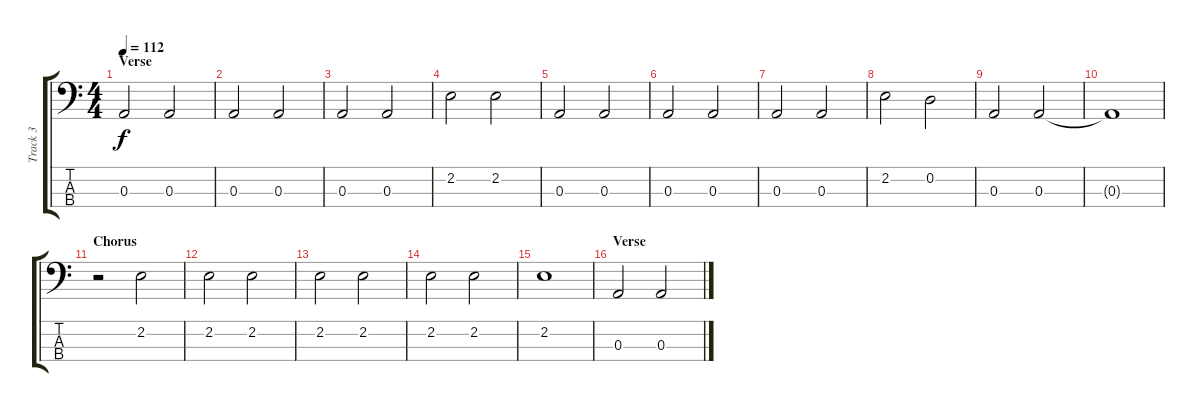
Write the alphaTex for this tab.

\track ("Track 3" "Track 3") {instrument electricbassfinger}
\staff {score tabs}
\tuning (G2 D2 A1 E1) {hide}
\ts (4 4)
\section ("" "Verse")
\tempo 112
\clef f4
\ks c
0.3.2{dy f} 0.3.2 |
0.3.2 0.3.2 |
0.3.2 0.3.2 |
2.2.2 2.2.2 |
0.3.2 0.3.2 |
0.3.2 0.3.2 |
0.3.2 0.3.2 |
2.2.2 0.2.2 |
0.3.2 0.3.2 |
0.3{t}.1 |
\section ("" "Chorus")
r.2 2.2.2 |
2.2.2 2.2.2 |
2.2.2 2.2.2 |
2.2.2 2.2.2 |
2.2.1 |
\section ("" "Verse")
0.3.2 0.3.2
